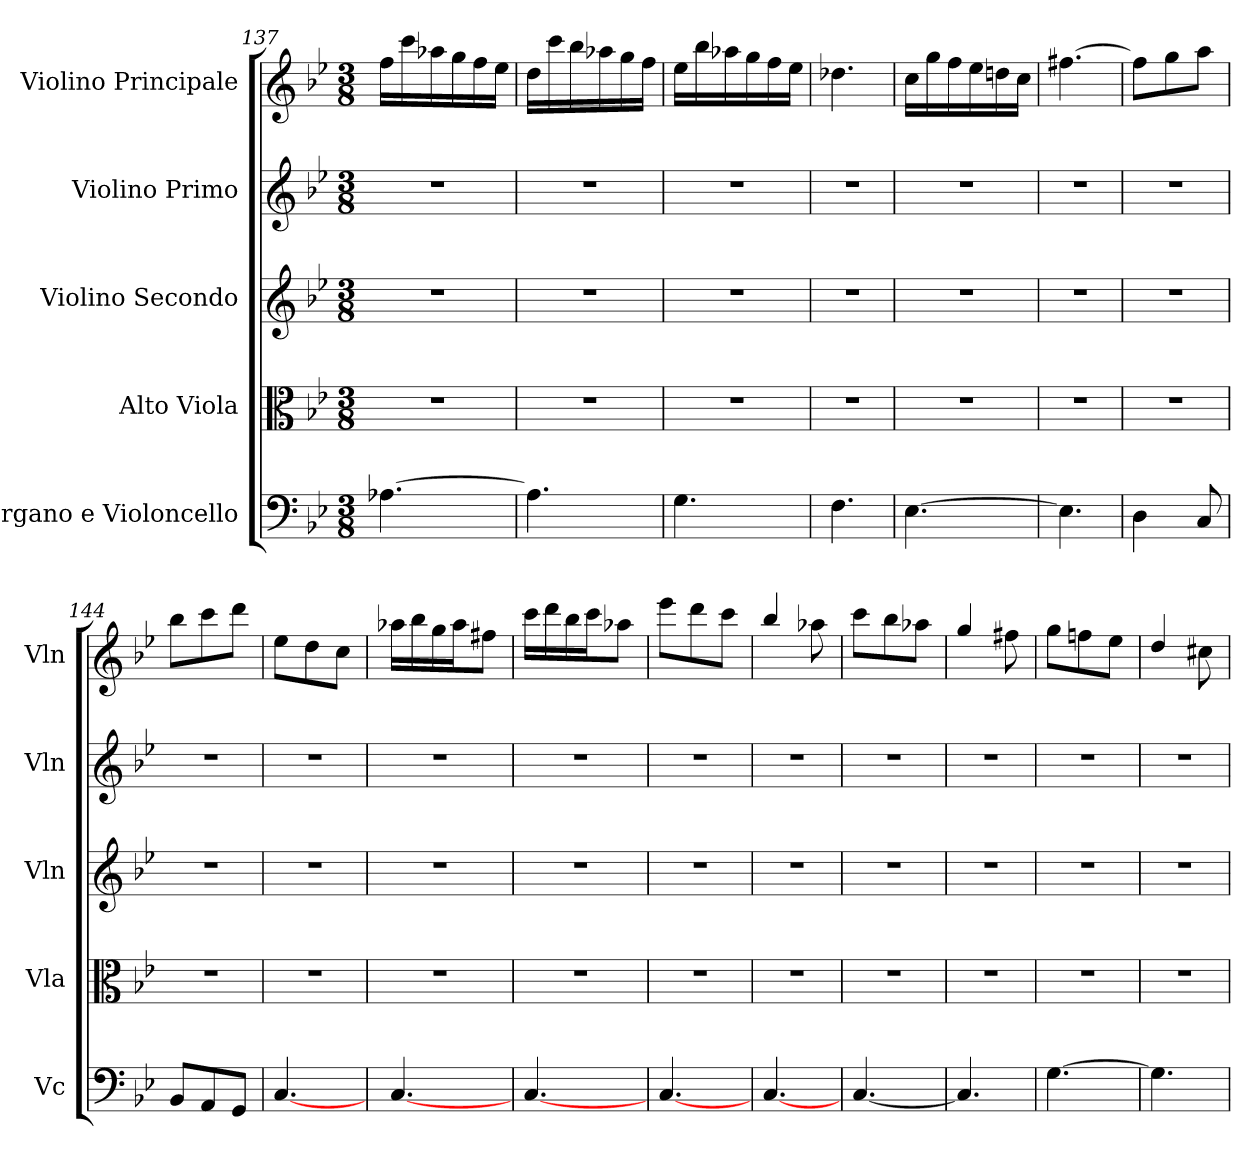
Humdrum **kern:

**kern	**kern	**kern	**kern	**kern
*part5	*part4	*part3	*part2	*part1
*staff5	*staff4	*staff3	*staff2	*staff1
*I"Organo e Violoncello	*I"Alto Viola	*I"Violino Secondo	*I"Violino Primo	*I"Violino Principale
*I'Vc	*I'Vla	*I'Vln	*I'Vln	*I'Vln
*clefF4	*clefC3	*clefG2	*clefG2	*clefG2
*k[b-e-]	*k[b-e-]	*k[b-e-]	*k[b-e-]	*k[b-e-]
*M3/8	*M3/8	*M3/8	*M3/8	*M3/8
=137	=137	=137	=137	=137
[4.A-\	4.r	4.r	4.r	16ff\LL
.	.	.	.	16ccc\
.	.	.	.	16aa-\
.	.	.	.	16gg\
.	.	.	.	16ff\
.	.	.	.	16ee-\JJ
=138	=138	=138	=138	=138
4.A-\]	4.r	4.r	4.r	16dd\LL
.	.	.	.	16ccc\
.	.	.	.	16bb-\
.	.	.	.	16aa-\
.	.	.	.	16gg\
.	.	.	.	16ff\JJ
=139	=139	=139	=139	=139
4.G\	4.r	4.r	4.r	16ee-\LL
.	.	.	.	16bb-\
.	.	.	.	16aa-\
.	.	.	.	16gg\
.	.	.	.	16ff\
.	.	.	.	16ee-\JJ
=140	=140	=140	=140	=140
4.F\	4.r	4.r	4.r	4.dd-\
=141	=141	=141	=141	=141
[4.E-\	4.r	4.r	4.r	16cc\LL
.	.	.	.	16gg\
.	.	.	.	16ff\
.	.	.	.	16ee-\
.	.	.	.	16ddn\
.	.	.	.	16cc\JJ
=142	=142	=142	=142	=142
4.E-\]	4.r	4.r	4.r	[4.ff#\
=143	=143	=143	=143	=143
4D\	4.r	4.r	4.r	8ff#\L]
.	.	.	.	8gg\
8C/	.	.	.	8aa\J
=144	=144	=144	=144	=144
8BB-/L	4.r	4.r	4.r	8bb-\L
8AA/	.	.	.	8ccc\
8GG/J	.	.	.	8ddd\J
=145	=145	=145	=145	=145
[4.C/	4.r	4.r	4.r	8ee-\L
.	.	.	.	8dd\
.	.	.	.	8cc\J
=146	=146	=146	=146	=146
[4.C/	4.r	4.r	4.r	16aa-\LL
.	.	.	.	16bb-\
.	.	.	.	16gg\
.	.	.	.	16aa-\J
.	.	.	.	8ff#\J
=147	=147	=147	=147	=147
[4.C/	4.r	4.r	4.r	16ccc\LL
.	.	.	.	16ddd\
.	.	.	.	16bb-\
.	.	.	.	16ccc\J
.	.	.	.	8aa-\J
=148	=148	=148	=148	=148
[4.C/	4.r	4.r	4.r	8eee-\L
.	.	.	.	8ddd\
.	.	.	.	8ccc\J
=149	=149	=149	=149	=149
[4.C/	4.r	4.r	4.r	4bb-/
.	.	.	.	8aa-\
=150	=150	=150	=150	=150
[4.C/	4.r	4.r	4.r	8ccc\L
.	.	.	.	8bb-\
.	.	.	.	8aa-\J
=151	=151	=151	=151	=151
4.C/]	4.r	4.r	4.r	4gg/
.	.	.	.	8ff#\
=152	=152	=152	=152	=152
[4.G\	4.r	4.r	4.r	8gg\L
.	.	.	.	8ffn\
.	.	.	.	8ee-\J
=153	=153	=153	=153	=153
4.G\]	4.r	4.r	4.r	4dd/
.	.	.	.	8cc#\
=	=	=	=	=
*-	*-	*-	*-	*-
